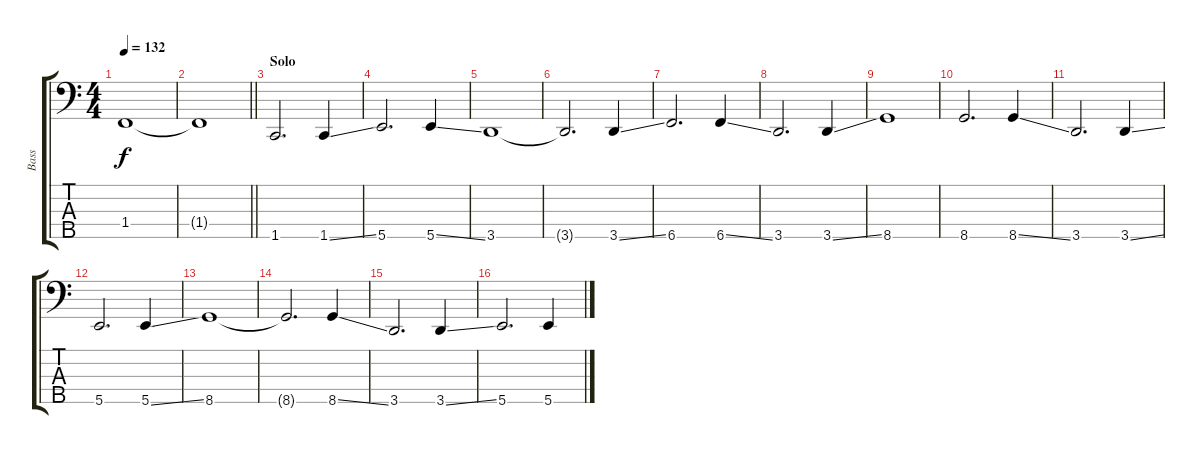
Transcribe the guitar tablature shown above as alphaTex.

\track ("Bass" "Bass") {instrument electricbassfinger}
\staff {score tabs}
\tuning (G2 D2 A1 E1 B0) {hide}
\ts (4 4)
\tempo 132
\clef f4
\ks aminor
1.4.1{dy f} |
\barLineRight lightlight
1.4{t}.1 |
\section ("" "Solo")
1.5.2{d} 1.5{ss}.4 |
5.5.2{d} 5.5{ss}.4 |
3.5.1 |
3.5{t}.2{d} 3.5{ss}.4 |
6.5.2{d} 6.5{ss}.4 |
3.5.2{d} 3.5{ss}.4 |
8.5.1 |
8.5.2{d} 8.5{ss}.4 |
3.5.2{d} 3.5{ss}.4 |
5.5.2{d} 5.5{ss}.4 |
8.5.1 |
8.5{t}.2{d} 8.5{ss}.4 |
3.5.2{d} 3.5{ss}.4 |
5.5.2{d} 5.5{ss}.4
